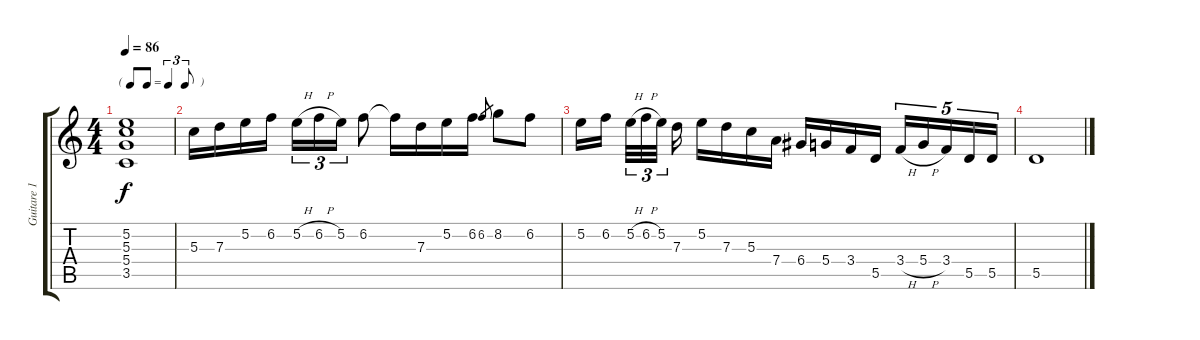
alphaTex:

\track ("Guitare 1" "Guitare 1") {instrument acousticguitarsteel}
\staff {score tabs}
\tuning (E4 B3 G3 D3 A2 E2) {hide}
\ts (4 4)
\tf triplet8th
\tempo 86
\clef g2
\ks c
(5.2 5.3 5.4 3.5).1{dy f} |
5.3.16 7.3.16 5.2.16 6.2.16 5.2{h}.16{tu (3 2)} 6.2{h}.16{tu (3 2)} 5.2.16{tu (3 2)} 6.2.8 6.2{t}.16 7.3.16 5.2.16 6.2.16 6.2.8{gr} 8.2.8 6.2.8 |
5.2.16 6.2.16 5.2{h}.32{tu (3 2)} 6.2{h}.32{tu (3 2)} 5.2.32{tu (3 2)} 7.3.16 5.2.16 7.3.16 5.3.16 7.4.16 6.4.16 5.4.16 3.4.16 5.5.16 3.4{h}.16{tu (5 4)} 5.4{h}.16{tu (5 4)} 3.4.16{tu (5 4)} 5.5.16{tu (5 4)} 5.5.16{tu (5 4)} |
5.5.1
